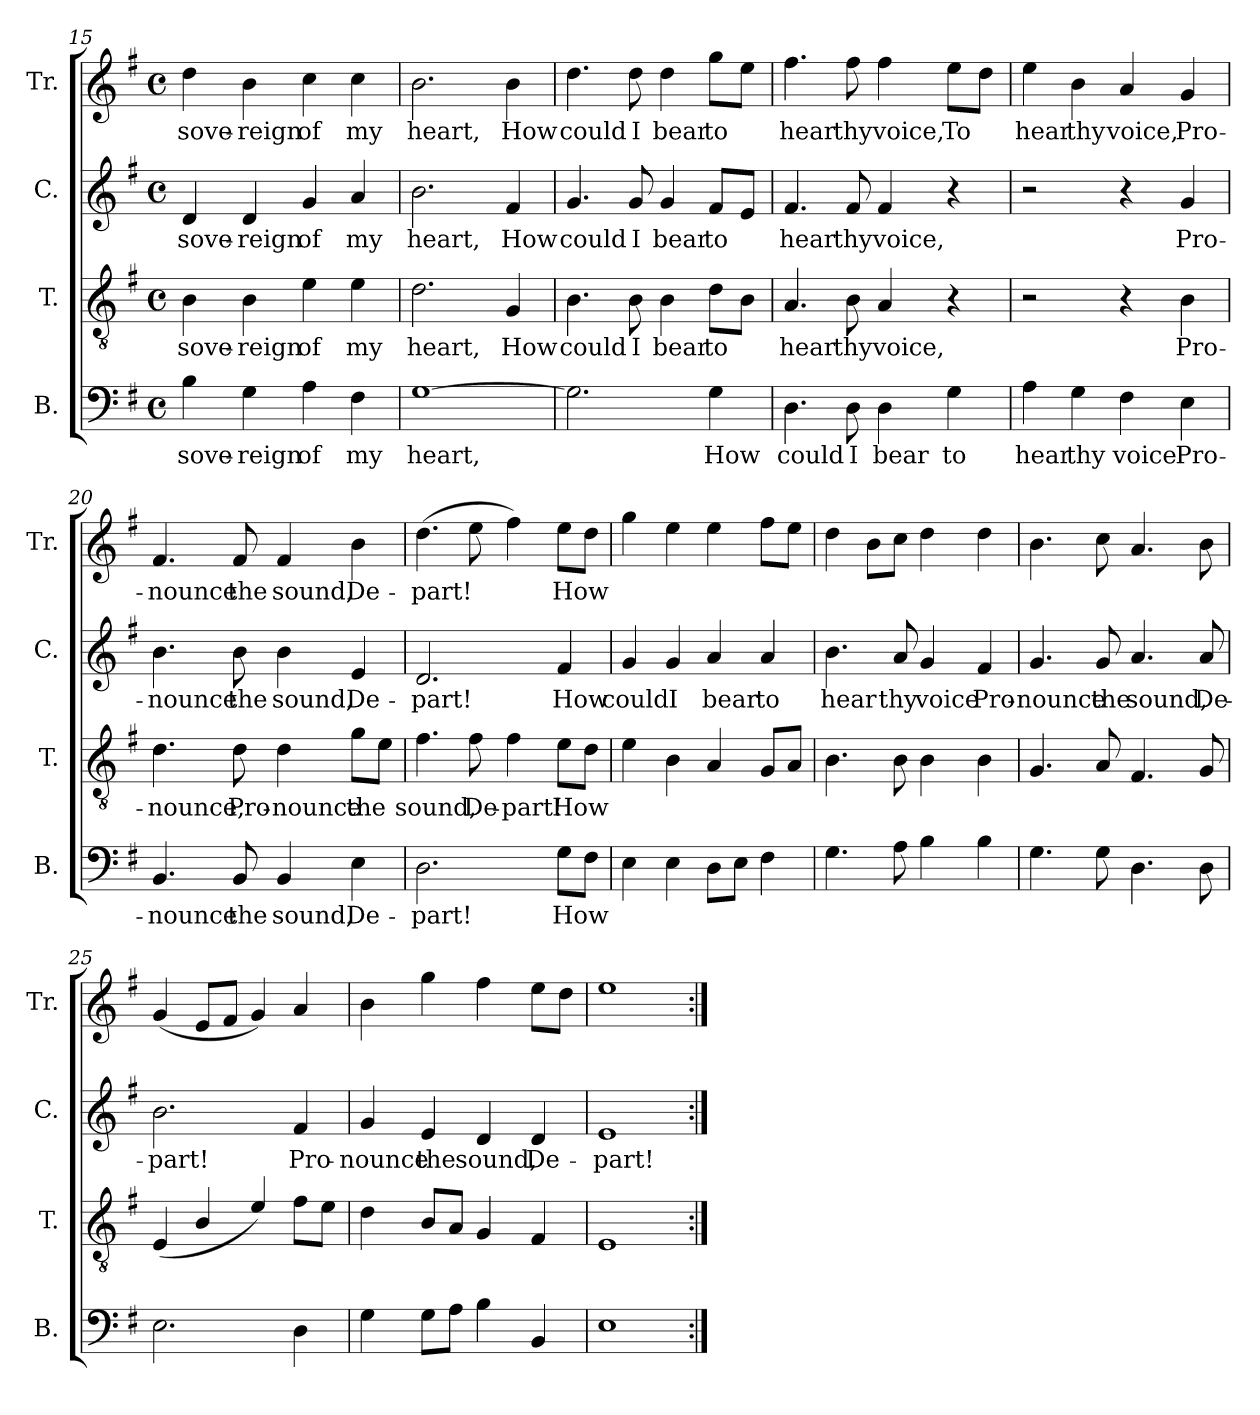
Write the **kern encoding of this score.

**kern	**text	**kern	**text	**kern	**text	**kern	**text
*part4	*part4	*part3	*part3	*part2	*part2	*part1	*part1
*staff4	*staff4	*staff3	*staff3	*staff2	*staff2	*staff1	*staff1
*I"B.	*	*I"T.	*	*I"C.	*	*I"Tr.	*
*I'B.	*	*I'T.	*	*I'C.	*	*I'Tr.	*
*clefF4	*	*clefGv2	*	*clefG2	*	*clefG2	*
*k[f#]	*	*k[f#]	*	*k[f#]	*	*k[f#]	*
*M4/4	*	*M4/4	*	*M4/4	*	*M4/4	*
*met(c)	*	*met(c)	*	*met(c)	*	*met(c)	*
=15	=15	=15	=15	=15	=15	=15	=15
!	!LO:LY:b	!	!LO:LY:b	!	!LO:LY:b	!	!LO:LY:b
4B\	sove-	4B\	sove-	4d/	sove-	4dd\	sove-
!	!LO:LY:b	!	!LO:LY:b	!	!LO:LY:b	!	!LO:LY:b
4G\	-reign	4B\	-reign	4d/	-reign	4b\	-reign
!	!LO:LY:b	!	!LO:LY:b	!	!LO:LY:b	!	!LO:LY:b
4A\	of	4e\	of	4g/	of	4cc\	of
!	!LO:LY:b	!	!LO:LY:b	!	!LO:LY:b	!	!LO:LY:b
4F#\	my	4e\	my	4a/	my	4cc\	my
!!LO:LB:g=z
=16	=16	=16	=16	=16	=16	=16	=16
!	!LO:LY:b	!	!LO:LY:b	!	!LO:LY:b	!	!LO:LY:b
[1G	heart,	2.d\	heart,	2.b\	heart,	2.b\	heart,
!	!	!	!LO:LY:b	!	!LO:LY:b	!	!LO:LY:b
.	.	4G/	How	4f#/	How	4b\	How
=17	=17	=17	=17	=17	=17	=17	=17
!	!	!	!LO:LY:b	!	!LO:LY:b	!	!LO:LY:b
2.G\]	.	4.B\	could	4.g/	could	4.dd\	could
!	!	!	!LO:LY:b	!	!LO:LY:b	!	!LO:LY:b
.	.	8B\	I	8g/	I	8dd\	I
!	!	!	!LO:LY:b	!	!LO:LY:b	!	!LO:LY:b
.	.	4B\	bear	4g/	bear	4dd\	bear
!	!LO:LY:b	!	!LO:LY:b	!	!LO:LY:b	!	!LO:LY:b
4G\	How	8d\L	to	8f#/L	to	8gg\L	to
.	.	8B\J	.	8e/J	.	8ee\J	.
=18	=18	=18	=18	=18	=18	=18	=18
!	!LO:LY:b	!	!LO:LY:b	!	!LO:LY:b	!	!LO:LY:b
4.D\	could	4.A/	hear	4.f#/	hear	4.ff#\	hear
!	!LO:LY:b	!	!LO:LY:b	!	!LO:LY:b	!	!LO:LY:b
8D\	I	8B\	thy	8f#/	thy	8ff#\	thy
!	!LO:LY:b	!	!LO:LY:b	!	!LO:LY:b	!	!LO:LY:b
4D\	bear	4A/	voice,	4f#/	voice,	4ff#\	voice,
!	!LO:LY:b	!	!	!	!	!	!LO:LY:b
4G\	to	4r	.	4r	.	8ee\L	To
.	.	.	.	.	.	8dd\J	.
=19	=19	=19	=19	=19	=19	=19	=19
!	!LO:LY:b	!	!	!	!	!	!LO:LY:b
4A\	hear	2r	.	2r	.	4ee\	hear
!	!LO:LY:b	!	!	!	!	!	!LO:LY:b
4G\	thy	.	.	.	.	4b\	thy
!	!LO:LY:b	!	!	!	!	!	!LO:LY:b
4F#\	voice	4r	.	4r	.	4a/	voice,
!	!LO:LY:b	!	!LO:LY:b	!	!LO:LY:b	!	!LO:LY:b
4E\	Pro-	4B\	Pro-	4g/	Pro-	4g/	Pro-
=20	=20	=20	=20	=20	=20	=20	=20
!	!LO:LY:b	!	!LO:LY:b	!	!LO:LY:b	!	!LO:LY:b
4.BB/	-nounce	4.d\	-nounce,	4.b\	-nounce	4.f#/	-nounce
!	!LO:LY:b	!	!LO:LY:b	!	!LO:LY:b	!	!LO:LY:b
8BB/	the	8d\	Pro-	8b\	the	8f#/	the
!	!LO:LY:b	!	!LO:LY:b	!	!LO:LY:b	!	!LO:LY:b
4BB/	sound,	4d\	-nounce	4b\	sound,	4f#/	sound,
!	!LO:LY:b	!	!LO:LY:b	!	!LO:LY:b	!	!LO:LY:b
4E\	De-	8g\L	the	4e/	De-	4b\	De-
.	.	8e\J	.	.	.	.	.
=21	=21	=21	=21	=21	=21	=21	=21
!	!LO:LY:b	!	!LO:LY:b	!	!LO:LY:b	!	!LO:LY:b
2.D\	-part!	4.f#\	sound,	2.d/	-part!	(>4.dd\	-part!
!	!	!	!LO:LY:b	!	!	!	!
.	.	8f#\	De-	.	.	8ee\	.
!	!	!	!LO:LY:b	!	!	!	!
.	.	4f#\	-part!	.	.	4ff#\)	.
!	!LO:LY:b	!	!LO:LY:b	!	!LO:LY:b	!	!LO:LY:b
8G\L	How	8e\L	How	4f#/	How	8ee\L	How
8F#\J	.	8d\J	.	.	.	8dd\J	.
!!LO:LB:g=z
=22	=22	=22	=22	=22	=22	=22	=22
!	!	!	!	!	!LO:LY:b	!	!
4E\	.	4e\	.	4g/	could	4gg\	.
!	!	!	!	!	!LO:LY:b	!	!
4E\	.	4B\	.	4g/	I	4ee\	.
!	!	!	!	!	!LO:LY:b	!	!
8D\L	.	4A/	.	4a/	bear	4ee\	.
8E\J	.	.	.	.	.	.	.
!	!	!	!	!	!LO:LY:b	!	!
4F#\	.	8G/L	.	4a/	to	8ff#\L	.
.	.	8A/J	.	.	.	8ee\J	.
=23	=23	=23	=23	=23	=23	=23	=23
!	!	!	!	!	!LO:LY:b	!	!
4.G\	.	4.B\	.	4.b\	hear	4dd\	.
.	.	.	.	.	.	8b\L	.
!	!	!	!	!	!LO:LY:b	!	!
8A\	.	8B\	.	8a/	thy	8cc\J	.
!	!	!	!	!	!LO:LY:b	!	!
4B\	.	4B\	.	4g/	voice	4dd\	.
!	!	!	!	!	!LO:LY:b	!	!
4B\	.	4B\	.	4f#/	Pro-	4dd\	.
=24	=24	=24	=24	=24	=24	=24	=24
!	!	!	!	!	!LO:LY:b	!	!
4.G\	.	4.G/	.	4.g/	-nounce	4.b\	.
!	!	!	!	!	!LO:LY:b	!	!
8G\	.	8A/	.	8g/	the	8cc\	.
!	!	!	!	!	!LO:LY:b	!	!
4.D\	.	4.F#/	.	4.a/	sound,	4.a/	.
!	!	!	!	!	!LO:LY:b	!	!
8D\	.	8G/	.	8a/	De-	8b\	.
=25	=25	=25	=25	=25	=25	=25	=25
!	!	!	!	!	!LO:LY:b	!	!
2.E\	.	(<4E/	.	2.b\	-part!	(<4g/	.
.	.	4B/	.	.	.	8e/L	.
.	.	.	.	.	.	8f#/J	.
.	.	4e/)	.	.	.	4g/)	.
!	!	!	!	!	!LO:LY:b	!	!
4D\	.	8f#\L	.	4f#/	Pro-	4a/	.
.	.	8e\J	.	.	.	.	.
=26	=26	=26	=26	=26	=26	=26	=26
!	!	!	!	!	!LO:LY:b	!	!
4G\	.	4d\	.	4g/	-nounce	4b\	.
!	!	!	!	!	!LO:LY:b	!	!
8G\L	.	8B/L	.	4e/	the	4gg\	.
8A\J	.	8A/J	.	.	.	.	.
!	!	!	!	!	!LO:LY:b	!	!
4B\	.	4G/	.	4d/	sound,	4ff#\	.
!	!	!	!	!	!LO:LY:b	!	!
4BB/	.	4F#/	.	4d/	De-	8ee\L	.
.	.	.	.	.	.	8dd\J	.
=27	=27	=27	=27	=27	=27	=27	=27
!	!	!	!	!	!LO:LY:b	!	!
1E	.	1E	.	1e	-part!	1ee	.
=:|!	=:|!	=:|!	=:|!	=:|!	=:|!	=:|!	=:|!
*-	*-	*-	*-	*-	*-	*-	*-
